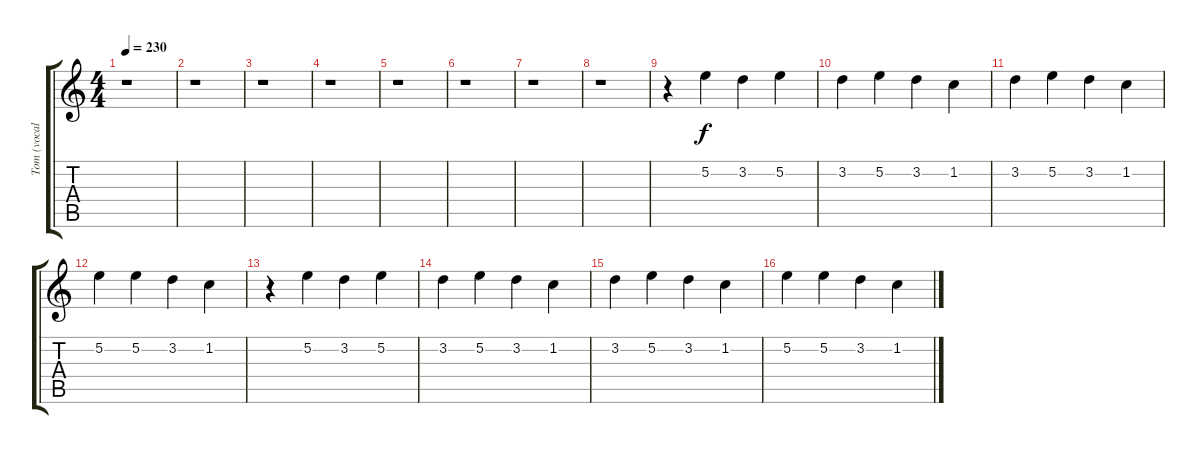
\track ("Tom (vocals)" "Tom (vocal") {instrument overdrivenguitar}
\staff {score tabs}
\tuning (E4 B3 G3 D3 A2 E2) {hide}
\ts (4 4)
\tempo 230
\clef g2
\ks c
r.1{dy f} |
r.1 |
r.1 |
r.1 |
r.1 |
r.1 |
r.1 |
r.1 |
r.4 5.2.4 3.2.4 5.2.4 |
3.2.4 5.2.4 3.2.4 1.2.4 |
3.2.4 5.2.4 3.2.4 1.2.4 |
5.2.4 5.2.4 3.2.4 1.2.4 |
r.4 5.2.4 3.2.4 5.2.4 |
3.2.4 5.2.4 3.2.4 1.2.4 |
3.2.4 5.2.4 3.2.4 1.2.4 |
5.2.4 5.2.4 3.2.4 1.2.4
